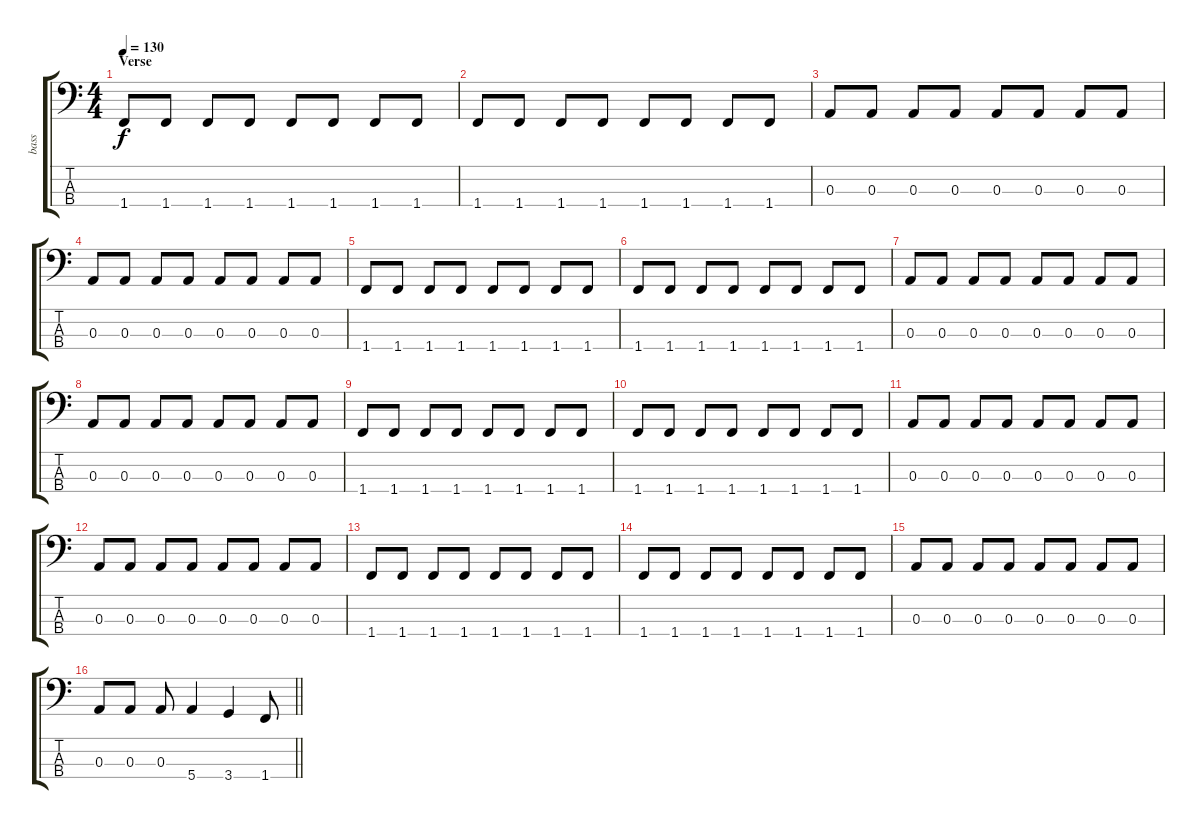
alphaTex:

\track ("bass" "bass") {instrument electricbassfinger}
\staff {score tabs}
\tuning (G2 D2 A1 E1) {hide}
\ts (4 4)
\section ("" "Verse")
\tempo 130
\clef f4
\ks c
1.4.8{dy f} 1.4.8 1.4.8 1.4.8 1.4.8 1.4.8 1.4.8 1.4.8 |
1.4.8 1.4.8 1.4.8 1.4.8 1.4.8 1.4.8 1.4.8 1.4.8 |
0.3.8 0.3.8 0.3.8 0.3.8 0.3.8 0.3.8 0.3.8 0.3.8 |
0.3.8 0.3.8 0.3.8 0.3.8 0.3.8 0.3.8 0.3.8 0.3.8 |
1.4.8 1.4.8 1.4.8 1.4.8 1.4.8 1.4.8 1.4.8 1.4.8 |
1.4.8 1.4.8 1.4.8 1.4.8 1.4.8 1.4.8 1.4.8 1.4.8 |
0.3.8 0.3.8 0.3.8 0.3.8 0.3.8 0.3.8 0.3.8 0.3.8 |
0.3.8 0.3.8 0.3.8 0.3.8 0.3.8 0.3.8 0.3.8 0.3.8 |
1.4.8 1.4.8 1.4.8 1.4.8 1.4.8 1.4.8 1.4.8 1.4.8 |
1.4.8 1.4.8 1.4.8 1.4.8 1.4.8 1.4.8 1.4.8 1.4.8 |
0.3.8 0.3.8 0.3.8 0.3.8 0.3.8 0.3.8 0.3.8 0.3.8 |
0.3.8 0.3.8 0.3.8 0.3.8 0.3.8 0.3.8 0.3.8 0.3.8 |
1.4.8 1.4.8 1.4.8 1.4.8 1.4.8 1.4.8 1.4.8 1.4.8 |
1.4.8 1.4.8 1.4.8 1.4.8 1.4.8 1.4.8 1.4.8 1.4.8 |
0.3.8 0.3.8 0.3.8 0.3.8 0.3.8 0.3.8 0.3.8 0.3.8 |
\barLineRight lightlight
0.3.8 0.3.8 0.3.8 5.4.4 3.4.4 1.4.8
